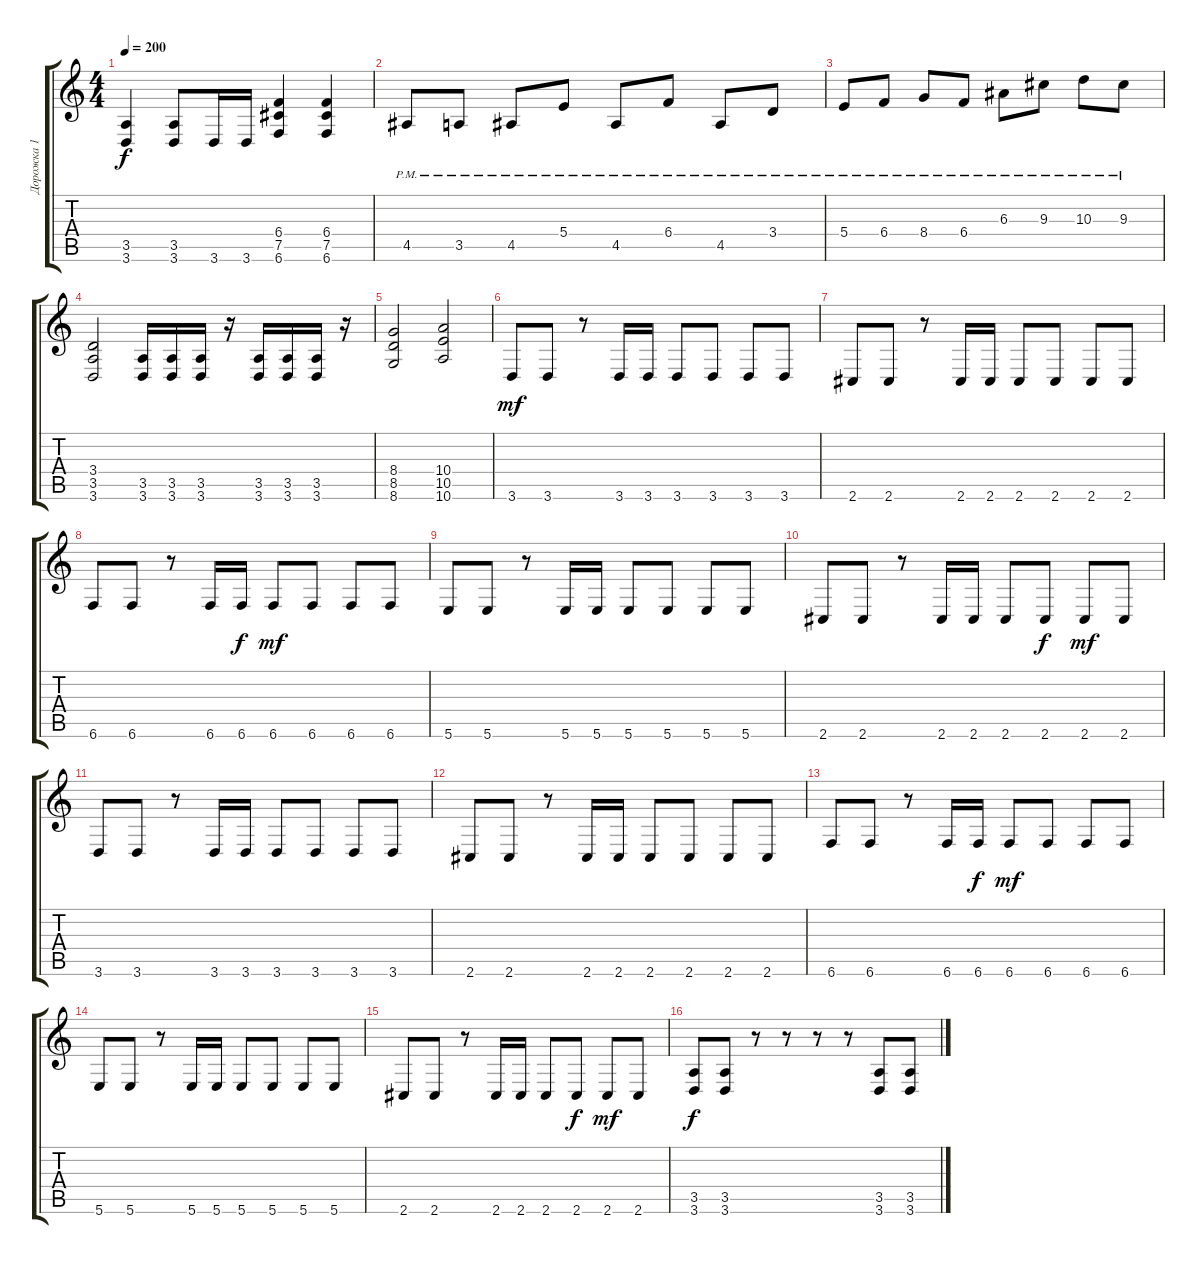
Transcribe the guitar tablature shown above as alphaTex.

\track ("Дорожка 1" "Дорожка 1") {instrument distortionguitar}
\staff {score tabs}
\tuning (Db4 Ab3 E3 B2 Gb2 B1) {hide}
\ts (4 4)
\tempo 200
\clef g2
\ks c
(3.5 3.6).4{dy f} (3.5 3.6).8 3.6.16 3.6.16 (6.4 7.5 6.6).4 (6.4 7.5 6.6).4 |
4.5{pm}.8 3.5{pm}.8 4.5{pm}.8 5.4{pm}.8 4.5{pm}.8 6.4{pm}.8 4.5{pm}.8 3.4{pm}.8 |
5.4{pm}.8 6.4{pm}.8 8.4{pm}.8 6.4{pm}.8 6.3{pm}.8 9.3{pm}.8 10.3{pm}.8 9.3{pm}.8 |
(3.4 3.5 3.6).2 (3.5 3.6).16 (3.5 3.6).16 (3.5 3.6).16 r.16 (3.5 3.6).16 (3.5 3.6).16 (3.5 3.6).16 r.16 |
(8.4 8.5 8.6).2 (10.4 10.5 10.6).2 |
3.6.8{dy mf} 3.6.8 r.8 3.6.16 3.6.16 3.6.8 3.6.8 3.6.8 3.6.8 |
2.6.8 2.6.8 r.8 2.6.16 2.6.16 2.6.8 2.6.8 2.6.8 2.6.8 |
6.6.8 6.6.8 r.8 6.6.16 6.6.16{dy f} 6.6.8{dy mf} 6.6.8 6.6.8 6.6.8 |
5.6.8 5.6.8 r.8 5.6.16 5.6.16 5.6.8 5.6.8 5.6.8 5.6.8 |
2.6.8 2.6.8 r.8 2.6.16 2.6.16 2.6.8 2.6.8{dy f} 2.6.8{dy mf} 2.6.8 |
3.6.8 3.6.8 r.8 3.6.16 3.6.16 3.6.8 3.6.8 3.6.8 3.6.8 |
2.6.8 2.6.8 r.8 2.6.16 2.6.16 2.6.8 2.6.8 2.6.8 2.6.8 |
6.6.8 6.6.8 r.8 6.6.16 6.6.16{dy f} 6.6.8{dy mf} 6.6.8 6.6.8 6.6.8 |
5.6.8 5.6.8 r.8 5.6.16 5.6.16 5.6.8 5.6.8 5.6.8 5.6.8 |
2.6.8 2.6.8 r.8 2.6.16 2.6.16 2.6.8 2.6.8{dy f} 2.6.8{dy mf} 2.6.8 |
(3.5 3.6).8{dy f} (3.5 3.6).8 r.8 r.8 r.8 r.8 (3.5 3.6).8 (3.5 3.6).8
